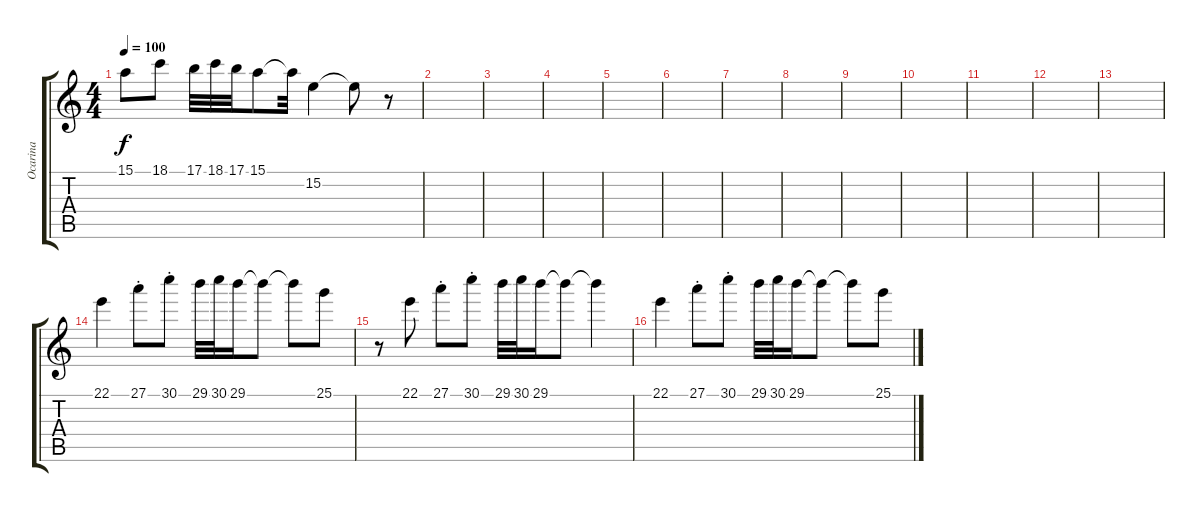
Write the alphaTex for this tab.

\track ("Ocarina" "Ocarina") {instrument ocarina}
\staff {score tabs}
\tuning (Gb4 Db4 A3 E3 B2 Gb2) {hide}
\ts (4 4)
\tempo 100
\clef g2
\ks c
15.1.8{dy f} 18.1.8 17.1.32 18.1.32 17.1.32 15.1.8 15.1{t}.32 15.2.4 15.2{t}.8 r.8 |
|
|
|
|
|
|
|
|
|
|
|
|
22.1.4 27.1{st}.8 30.1{st}.8 29.1.32 30.1.32 29.1.16 29.1{t}.8 29.1{t}.8 25.1.8 |
r.8 22.1.8 27.1{st}.8 30.1{st}.8 29.1.32 30.1.32 29.1.16 29.1{t}.8 29.1{t}.4 |
22.1.4 27.1{st}.8 30.1{st}.8 29.1.32 30.1.32 29.1.16 29.1{t}.8 29.1{t}.8 25.1.8
